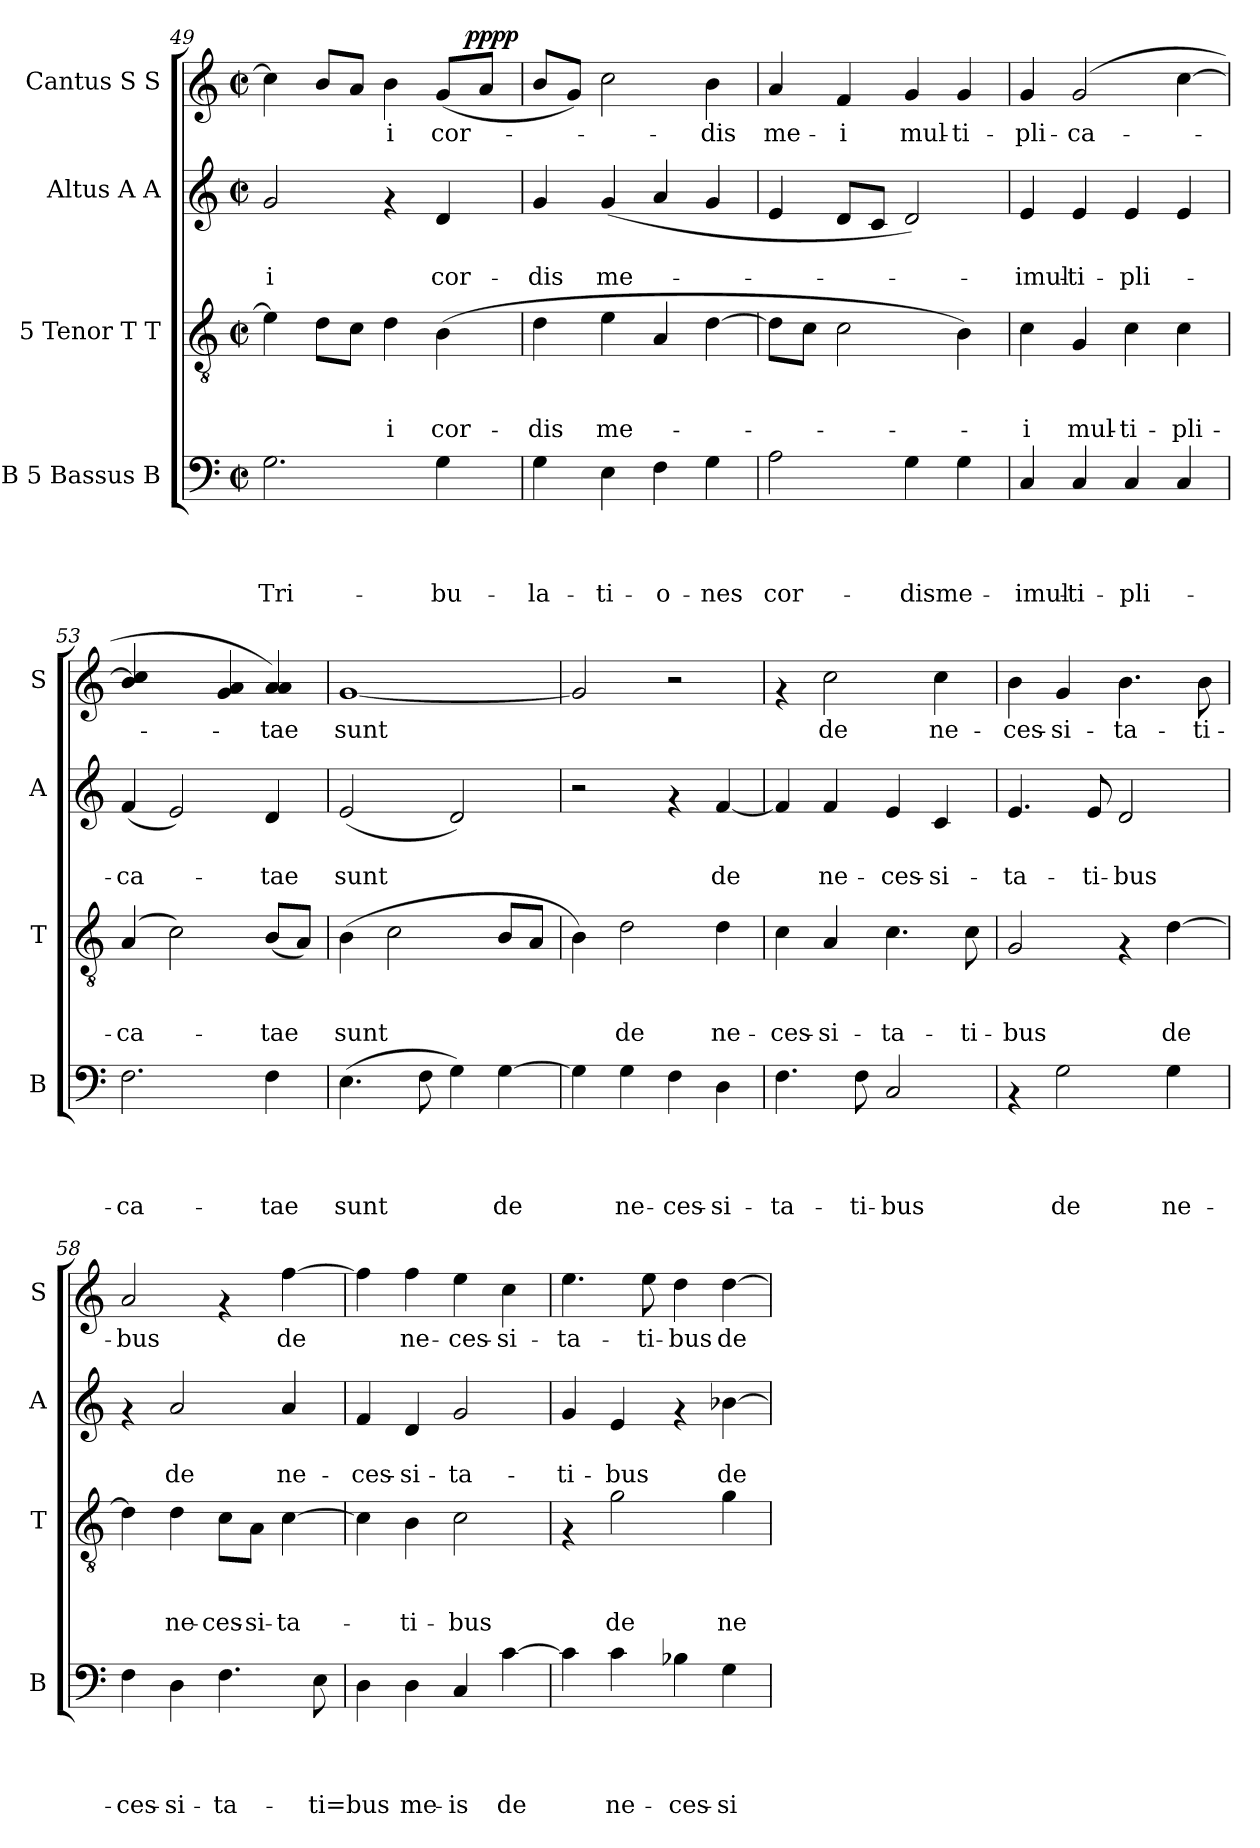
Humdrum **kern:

**kern	**text	**text	**text	**text	**kern	**text	**text	**text	**kern	**text	**text	**kern	**text	**dynam
*part4	*part4	*part4	*part4	*part4	*part3	*part3	*part3	*part3	*part2	*part2	*part2	*part1	*part1	*part1
*staff4	*staff4	*staff4	*staff4	*staff4	*staff3	*staff3	*staff3	*staff3	*staff2	*staff2	*staff2	*staff1	*staff1	*staff1
*I"B 5 Bassus B	*	*	*	*	*I"5 Tenor T T	*	*	*	*I"Altus A A	*	*	*I"Cantus S S	*	*
*I'B	*	*	*	*	*I'T	*	*	*	*I'A	*	*	*I'S	*	*
*clefF4	*	*	*	*	*clefGv2	*	*	*	*clefG2	*	*	*clefG2	*	*
*k[]	*	*	*	*	*k[]	*	*	*	*k[]	*	*	*k[]	*	*
*C:	*	*	*	*	*C:	*	*	*	*C:	*	*	*C:	*	*
*M2/2	*	*	*	*	*M2/2	*	*	*	*M2/2	*	*	*M2/2	*	*
*met(c|)	*	*	*	*	*met(c|)	*	*	*	*met(c|)	*	*	*met(c|)	*	*
=49	=49	=49	=49	=49	=49	=49	=49	=49	=49	=49	=49	=49	=49	=49
!	!	!	!	!LO:LY:b	!	!	!	!	!	!	!LO:LY:b	!	!	!
*	*	*	*	*	*	*	*	*	*	*	*	*^	*	*
2.G\	.	.	.	Tri-	4e\]	.	.	.	2g/	.	-i	4cc\]	2ryy	.	.
.	.	.	.	.	8d\L	.	.	.	.	.	.	8b/L	.	.	.
.	.	.	.	.	8c\J	.	.	.	.	.	.	8a/J	.	.	.
!	!	!	!	!	!	!	!	!LO:LY:b	!	!	!	!	!	!LO:LY:b	!
.	.	.	.	.	4d\	.	.	-i	4rf	.	.	4b\	4ryy	-i	.
!	!	!	!	!LO:LY:b	!	!	!	!LO:LY:b	!	!	!LO:LY:b	!	!	!LO:LY:b	!
4G\	.	.	.	-bu-	(>4B\	.	.	cor-	4d/	.	cor-	(>8g/L	16.ryy	cor-	.
!	!	!	!	!	!	!	!	!	!	!	!	!	!	!	!LO:DY:a
.	.	.	.	.	.	.	.	.	.	.	.	.	8ryy	.	pppp
.	.	.	.	.	.	.	.	.	.	.	.	8a/J	.	.	.
.	.	.	.	.	.	.	.	.	.	.	.	.	32ryy	.	.
=50	=50	=50	=50	=50	=50	=50	=50	=50	=50	=50	=50	=50	=50	=50	=50
!	!	!	!	!LO:LY:b	!	!	!	!LO:LY:b	!	!	!LO:LY:b	!	!	!	!
*	*	*	*	*	*	*	*	*	*	*	*	*v	*v	*	*
4G\	.	.	.	-la-	4d\	.	.	-dis	4g/	.	-dis	8b/L	.	.
.	.	.	.	.	.	.	.	.	.	.	.	8g/J)	.	.
!	!	!	!	!LO:LY:b	!	!	!	!LO:LY:b	!	!	!LO:LY:b	!	!	!
4E\	.	.	.	-ti-	4e\	.	.	me-	(<4g/	.	me-	2cc\	.	.
!	!	!	!	!LO:LY:b	!	!	!	!	!	!	!	!	!	!
4F\	.	.	.	-o-	4A/	.	.	.	4a/	.	.	.	.	.
!	!	!	!	!LO:LY:b	!	!	!	!	!	!	!	!	!LO:LY:b	!
4G\	.	.	.	-nes	[>4d\	.	.	.	4g/	.	.	4b\	-dis	.
=51	=51	=51	=51	=51	=51	=51	=51	=51	=51	=51	=51	=51	=51	=51
!	!	!	!	!LO:LY:b	!	!	!	!	!	!	!	!	!LO:LY:b	!
2A\	.	.	.	cor-	8d\L]	.	.	.	4e/	.	.	4a/	me-	.
.	.	.	.	.	8c\J	.	.	.	.	.	.	.	.	.
!	!	!	!	!	!	!	!	!	!	!	!	!	!LO:LY:b	!
.	.	.	.	.	2c\	.	.	.	8d/L	.	.	4f/	-i	.
.	.	.	.	.	.	.	.	.	8c/J	.	.	.	.	.
!	!	!	!	!LO:LY:b	!	!	!	!	!	!	!	!	!LO:LY:b	!
4G\	.	.	.	-disme-	.	.	.	.	2d/)	.	.	4g/	mul-	.
!	!	!	!	!	!	!	!	!	!	!	!	!	!LO:LY:b	!
4G\	.	.	.	.	4B\)	.	.	.	.	.	.	4g/	-ti-	.
=52	=52	=52	=52	=52	=52	=52	=52	=52	=52	=52	=52	=52	=52	=52
!	!	!	!	!LO:LY:b	!	!	!	!LO:LY:b	!	!	!LO:LY:b	!	!LO:LY:b	!
4C/	.	.	.	-imul-	4c\	.	.	-i	4e/	.	-imul-	4g/	-pli-	.
!	!	!	!	!LO:LY:b	!	!	!	!LO:LY:b	!	!	!LO:LY:b	!	!LO:LY:b	!
4C/	.	.	.	-ti-	4G/	.	.	mul-	4e/	.	-ti-	(2g/	-ca-	.
!	!	!	!	!LO:LY:b	!	!	!	!LO:LY:b	!	!	!LO:LY:b	!	!	!
4C/	.	.	.	-pli-	4c\	.	.	-ti-	4e/	.	-pli-	.	.	.
!	!	!	!	!	!	!	!	!LO:LY:b	!	!	!	!	!	!
4C/	.	.	.	.	4c\	.	.	-pli-	4e/	.	.	[>4cc\	.	.
=53	=53	=53	=53	=53	=53	=53	=53	=53	=53	=53	=53	=53	=53	=53
!	!	!	!	!LO:LY:b	!	!	!	!LO:LY:b	!	!	!LO:LY:b	!	!	!
2.F\	.	.	.	-ca-	(4A/	.	.	-ca-	(<4f/	.	-ca-	4b/ 4cc/]	.	.
.	.	.	.	.	2c\)	.	.	.	2e/)	.	.	4ryy	.	.
.	.	.	.	.	.	.	.	.	.	.	.	4g/ 4a/	.	.
!	!	!	!	!LO:LY:b	!	!	!	!LO:LY:b	!	!	!LO:LY:b	!	!LO:LY:b	!
4F\	.	.	.	-tae	(<8B/L	.	.	-tae	4d/	.	-tae	4a/ 4a/)	-tae	.
.	.	.	.	.	8A/J)	.	.	.	.	.	.	.	.	.
!!LO:PB:g=z
=54	=54	=54	=54	=54	=54	=54	=54	=54	=54	=54	=54	=54	=54	=54
!	!	!	!	!LO:LY:b	!	!	!	!LO:LY:b	!	!	!LO:LY:b	!	!LO:LY:b	!
(>4.E\	.	.	.	sunt	(>4B\	.	.	sunt	(<2e/	.	sunt	[<1g	sunt	.
.	.	.	.	.	2c\	.	.	.	.	.	.	.	.	.
8F\	.	.	.	.	.	.	.	.	.	.	.	.	.	.
4G\)	.	.	.	.	.	.	.	.	2d/)	.	.	.	.	.
!	!	!	!	!LO:LY:b	!	!	!	!	!	!	!	!	!	!
[>4G\	.	.	.	de	8B/L	.	.	.	.	.	.	.	.	.
.	.	.	.	.	8A/J	.	.	.	.	.	.	.	.	.
=55	=55	=55	=55	=55	=55	=55	=55	=55	=55	=55	=55	=55	=55	=55
4G\]	.	.	.	.	4B\)	.	.	.	2r	.	.	2g/]	.	.
!	!	!	!	!LO:LY:b	!	!	!	!LO:LY:b	!	!	!	!	!	!
4G\	.	.	.	ne-	2d\	.	.	de	.	.	.	.	.	.
!	!	!	!	!LO:LY:b	!	!	!	!	!	!	!	!	!	!
4F\	.	.	.	-ces-	.	.	.	.	4rf	.	.	2r	.	.
!	!	!	!	!LO:LY:b	!	!	!	!LO:LY:b	!	!	!LO:LY:b	!	!	!
4D\	.	.	.	-si-	4d\	.	.	ne-	[<4f/	.	de	.	.	.
=56	=56	=56	=56	=56	=56	=56	=56	=56	=56	=56	=56	=56	=56	=56
!	!	!	!	!LO:LY:b	!	!	!	!LO:LY:b	!	!	!	!	!	!
4.F\	.	.	.	-ta-	4c\	.	.	-ces-	4f/]	.	.	4rf	.	.
!	!	!	!	!	!	!	!	!LO:LY:b	!	!	!LO:LY:b	!	!LO:LY:b	!
.	.	.	.	.	4A/	.	.	-si-	4f/	.	ne-	2cc\	de	.
!	!	!	!	!LO:LY:b	!	!	!	!	!	!	!	!	!	!
8F\	.	.	.	-ti-	.	.	.	.	.	.	.	.	.	.
!	!	!	!	!LO:LY:b	!	!	!	!LO:LY:b	!	!	!LO:LY:b	!	!	!
2C/	.	.	.	-bus	4.c\	.	.	-ta-	4e/	.	-ces-	.	.	.
!	!	!	!	!	!	!	!	!	!	!	!LO:LY:b	!	!LO:LY:b	!
.	.	.	.	.	.	.	.	.	4c/	.	-si-	4cc\	ne-	.
!	!	!	!	!	!	!	!	!LO:LY:b	!	!	!	!	!	!
.	.	.	.	.	8c\	.	.	-ti-	.	.	.	.	.	.
=57	=57	=57	=57	=57	=57	=57	=57	=57	=57	=57	=57	=57	=57	=57
!	!	!	!	!	!	!	!	!LO:LY:b	!	!	!LO:LY:b	!	!LO:LY:b	!
4rAA	.	.	.	.	2G/	.	.	-bus	4.e/	.	-ta-	4b\	-ces-	.
!	!	!	!	!LO:LY:b	!	!	!	!	!	!	!	!	!LO:LY:b	!
2G\	.	.	.	de	.	.	.	.	.	.	.	4g/	-si-	.
!	!	!	!	!	!	!	!	!	!	!	!LO:LY:b	!	!	!
.	.	.	.	.	.	.	.	.	8e/	.	-ti-	.	.	.
!	!	!	!	!	!	!	!	!	!	!	!LO:LY:b	!	!LO:LY:b	!
.	.	.	.	.	4rF	.	.	.	2d/	.	-bus	4.b\	-ta-	.
!	!	!	!	!LO:LY:b	!	!	!	!LO:LY:b	!	!	!	!	!	!
4G\	.	.	.	ne-	[>4d\	.	.	de	.	.	.	.	.	.
!	!	!	!	!	!	!	!	!	!	!	!	!	!LO:LY:b	!
.	.	.	.	.	.	.	.	.	.	.	.	8b\	-ti-	.
=58	=58	=58	=58	=58	=58	=58	=58	=58	=58	=58	=58	=58	=58	=58
!	!	!	!	!LO:LY:b	!	!	!	!	!	!	!	!	!LO:LY:b	!
4F\	.	.	.	-ces-	4d\]	.	.	.	4rf	.	.	2a/	-bus	.
!	!	!	!	!LO:LY:b	!	!	!	!LO:LY:b	!	!	!LO:LY:b	!	!	!
4D\	.	.	.	-si-	4d\	.	.	ne-	2a/	.	de	.	.	.
!	!	!	!	!LO:LY:b	!	!	!	!LO:LY:b	!	!	!	!	!	!
4.F\	.	.	.	-ta-	8c\L	.	.	-ces-	.	.	.	4rf	.	.
!	!	!	!	!	!	!	!	!LO:LY:b	!	!	!	!	!	!
.	.	.	.	.	8A\J	.	.	-si-	.	.	.	.	.	.
!	!	!	!	!	!	!	!	!LO:LY:b	!	!	!LO:LY:b	!	!LO:LY:b	!
.	.	.	.	.	[>4c\	.	.	-ta-	4a/	.	ne-	[>4ff\	de	.
!	!	!	!	!LO:LY:b	!	!	!	!	!	!	!	!	!	!
8E\	.	.	.	-ti=bus	.	.	.	.	.	.	.	.	.	.
=59	=59	=59	=59	=59	=59	=59	=59	=59	=59	=59	=59	=59	=59	=59
!	!	!	!	!	!	!	!	!	!	!	!LO:LY:b	!	!	!
4D\	.	.	.	.	4c\]	.	.	.	4f/	.	-ces-	4ff\]	.	.
!	!	!	!	!LO:LY:b	!	!	!	!LO:LY:b	!	!	!LO:LY:b	!	!LO:LY:b	!
4D\	.	.	.	me-	4B\	.	.	-ti-	4d/	.	-si-	4ff\	ne-	.
!	!	!	!	!LO:LY:b	!	!	!	!LO:LY:b	!	!	!LO:LY:b	!	!LO:LY:b	!
4C/	.	.	.	-is	2c\	.	.	-bus	2g/	.	-ta-	4ee\	-ces-	.
!	!	!	!	!LO:LY:b	!	!	!	!	!	!	!	!	!LO:LY:b	!
[>4c\	.	.	.	de	.	.	.	.	.	.	.	4cc\	-si-	.
=60	=60	=60	=60	=60	=60	=60	=60	=60	=60	=60	=60	=60	=60	=60
!	!	!	!	!	!	!	!	!	!	!	!LO:LY:b	!	!LO:LY:b	!
4c\]	.	.	.	.	4rF	.	.	.	4g/	.	-ti-	4.ee\	-ta-	.
!	!	!	!	!LO:LY:b	!	!	!	!LO:LY:b	!	!	!LO:LY:b	!	!	!
4c\	.	.	.	ne-	2g\	.	.	de	4e/	.	-bus	.	.	.
!	!	!	!	!	!	!	!	!	!	!	!	!	!LO:LY:b	!
.	.	.	.	.	.	.	.	.	.	.	.	8ee\	-ti-	.
!	!	!	!	!LO:LY:b	!	!	!	!	!	!	!	!	!LO:LY:b	!
4B-X\	.	.	.	-ces-	.	.	.	.	4rf	.	.	4dd\	-bus	.
!	!	!	!	!LO:LY:b	!	!	!	!LO:LY:b	!	!	!LO:LY:b	!	!LO:LY:b	!
4G\	.	.	.	-si-	4g\	.	.	ne-	[>4b-X\	.	de	[>4dd\	de	.
=	=	=	=	=	=	=	=	=	=	=	=	=	=	=
*-	*-	*-	*-	*-	*-	*-	*-	*-	*-	*-	*-	*-	*-	*-
